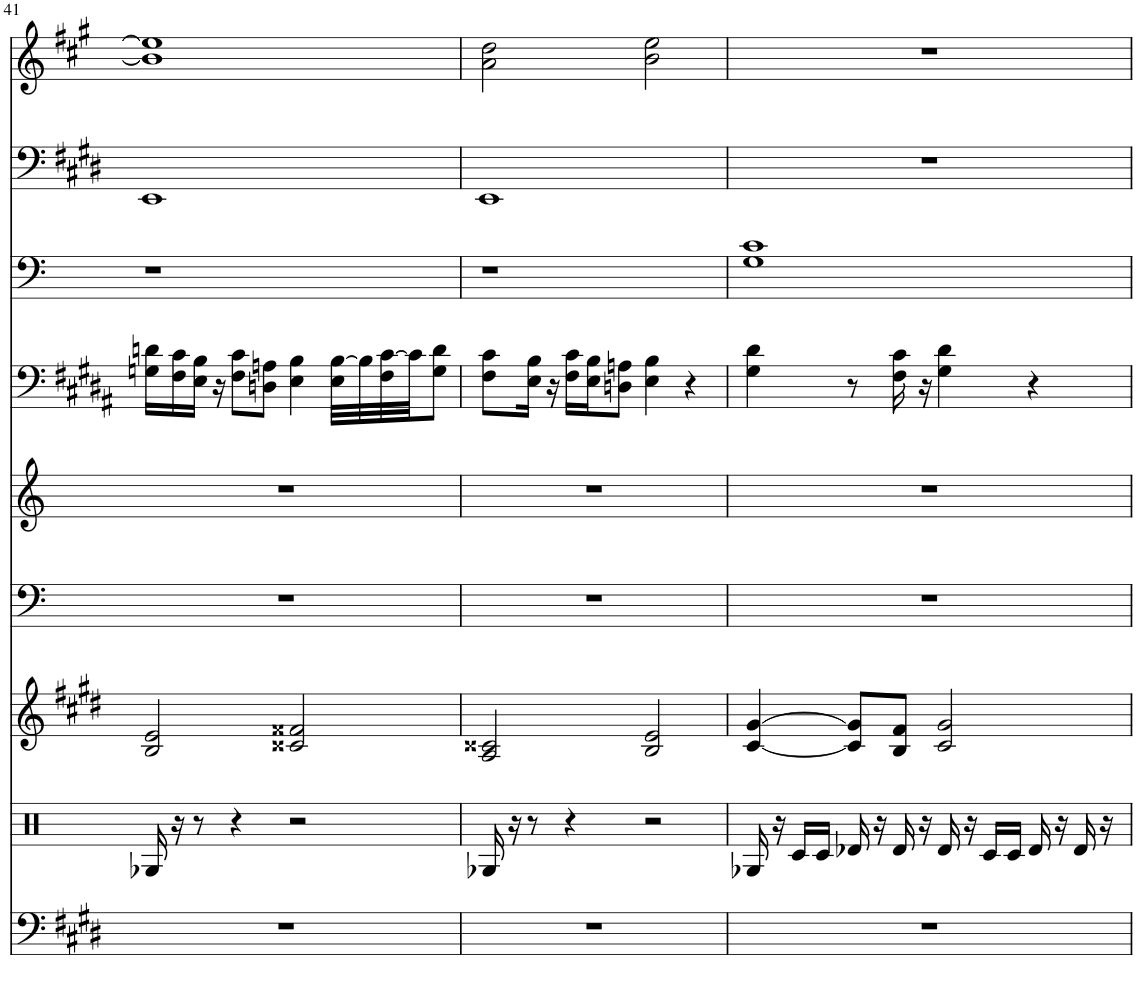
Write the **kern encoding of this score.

**kern	**kern	**kern	**kern	**kern	**kern	**kern	**kern	**kern
*part9	*part8	*part7	*part6	*part5	*part4	*part3	*part2	*part1
*staff9	*staff8	*staff7	*staff6	*staff5	*staff4	*staff3	*staff2	*staff1
*I"Track 9	*I"Track 8	*I"Track 7	*I"Track 7	*I"Track 6	*I"Track 5	*I"Track 3	*I"Track 2	*I"Track 1
!!LO:PB:g=z
*clefF4	*clefX	*clefG2	*clefF4	*clefG2	*clefF4	*clefF4	*clefF4	*clefG2
*	*	*	*	*Trd-7c-12	*Trd4c7	*	*	*
*k[f#c#g#d#]	*k[]	*k[f#c#g#d#]	*k[]	*k[]	*k[f#c#g#d#a#]	*k[]	*k[f#c#g#d#]	*k[f#c#g#]
*M4/4	*M4/4	*M4/4	*M4/4	*M4/4	*M4/4	*M4/4	*M4/4	*M4/4
=41	=41	=41	=41	=41	=41	=41	=41	=41
1r	16G-X/	2B/ 2e/	1r	1r	16Gn\ 16dn\LL	1r	1EE	1b] 1ee]
.	16r	.	.	.	16F#\ 16c#\	.	.	.
.	8r	.	.	.	16E\ 16B\JJ	.	.	.
.	.	.	.	.	16r	.	.	.
.	4r	.	.	.	8F#\ 8c#\L	.	.	.
.	.	.	.	.	8Dn\ 8An\J	.	.	.
.	2r	2c##X/ 2f##X/	.	.	4E\ 4B\	.	.	.
.	.	.	.	.	32E\ [32B\LLL	.	.	.
.	.	.	.	.	32B\]	.	.	.
.	.	.	.	.	32F#\ [32c#\	.	.	.
.	.	.	.	.	32c#\JJ]	.	.	.
.	.	.	.	.	8G\ 8d\J	.	.	.
=42	=42	=42	=42	=42	=42	=42	=42	=42
1r	16G-X/	2A/ 2c##X/	1r	1r	8F#\ 8c#\L	1r	1EE	2a\ 2dd\
.	16r	.	.	.	.	.	.	.
.	8r	.	.	.	16E\ 16B\Jk	.	.	.
.	.	.	.	.	16r	.	.	.
.	4r	.	.	.	16F#\ 16c#\LL	.	.	.
.	.	.	.	.	16E\ 16B\J	.	.	.
.	.	.	.	.	8Dn\ 8An\J	.	.	.
.	2r	2B/ 2e/	.	.	4E\ 4B\	.	.	2b\ 2ee\
.	.	.	.	.	4r	.	.	.
=43	=43	=43	=43	=43	=43	=43	=43	=43
1r	16G-X/	[4c#/ [4g#/	1r	1r	4G#\ 4d#\	1G 1c	1r	1r
.	16r	.	.	.	.	.	.	.
.	16c/LL	.	.	.	.	.	.	.
.	16c/JJ	.	.	.	.	.	.	.
.	16d-X/	8c#/] 8g#/]L	.	.	8r	.	.	.
.	16r	.	.	.	.	.	.	.
.	16d/	8B/ 8f#/J	.	.	16F#\ 16c#\	.	.	.
.	16r	.	.	.	16r	.	.	.
.	16d/	2c#/ 2g#/	.	.	4G#\ 4d#\	.	.	.
.	16r	.	.	.	.	.	.	.
.	16c/LL	.	.	.	.	.	.	.
.	16c/JJ	.	.	.	.	.	.	.
.	16d/	.	.	.	4r	.	.	.
.	16r	.	.	.	.	.	.	.
.	16d/	.	.	.	.	.	.	.
.	16r	.	.	.	.	.	.	.
=	=	=	=	=	=	=	=	=
*-	*-	*-	*-	*-	*-	*-	*-	*-
